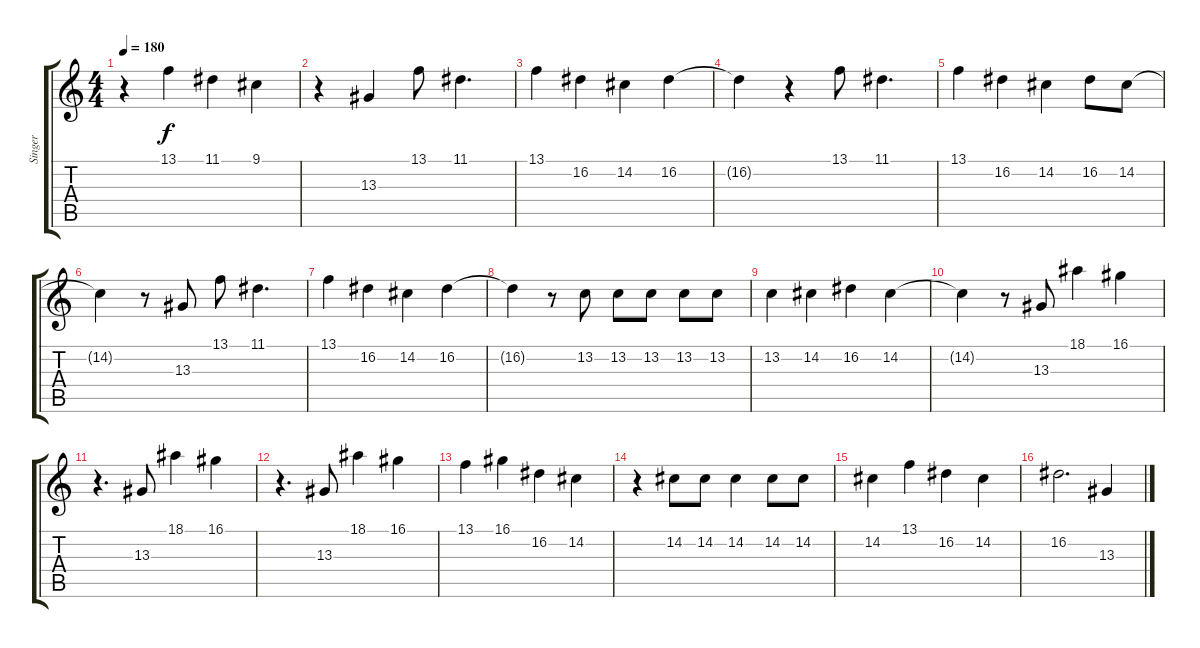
\track ("Singer" "Singer") {instrument acousticgrandpiano}
\staff {score tabs}
\tuning (E4 B3 G3 D3 A2 E2) {hide}
\ts (4 4)
\tempo 180
\clef g2
\ks c
r.4{dy f} 13.1.4 11.1.4 9.1.4 |
r.4 13.3.4 13.1.8 11.1.4{d} |
13.1.4 16.2.4 14.2.4 16.2.4 |
16.2{t}.4 r.4 13.1.8 11.1.4{d} |
13.1.4 16.2.4 14.2.4 16.2.8 14.2.8 |
14.2{t}.4 r.8 13.3.8 13.1.8 11.1.4{d} |
13.1.4 16.2.4 14.2.4 16.2.4 |
16.2{t}.4 r.8 13.2.8 13.2.8 13.2.8 13.2.8 13.2.8 |
13.2.4 14.2.4 16.2.4 14.2.4 |
14.2{t}.4 r.8 13.3.8 18.1.4 16.1.4 |
r.4{d} 13.3.8 18.1.4 16.1.4 |
r.4{d} 13.3.8 18.1.4 16.1.4 |
13.1.4 16.1.4 16.2.4 14.2.4 |
r.4 14.2.8 14.2.8 14.2.4 14.2.8 14.2.8 |
14.2.4 13.1.4 16.2.4 14.2.4 |
16.2.2{d} 13.3.4
